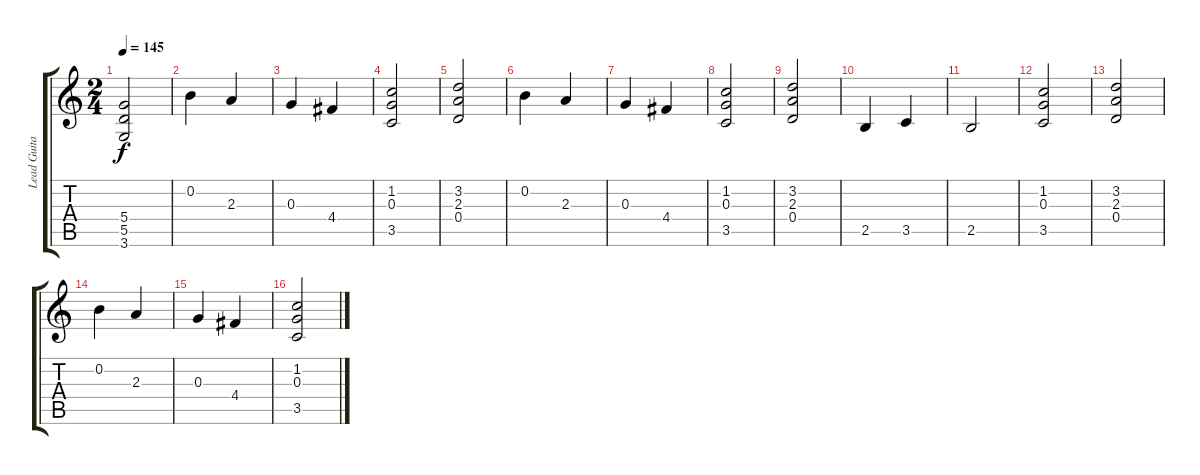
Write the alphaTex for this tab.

\track ("Lead Guitar" "Lead Guita") {instrument distortionguitar}
\staff {score tabs}
\tuning (E4 B3 G3 D3 A2 E2) {hide}
\ts (2 4)
\tempo 145
\clef g2
\ks c
(5.4{t} 5.5{t} 3.6{t}).2{dy f} |
0.2.4 2.3.4 |
0.3.4 4.4.4 |
(1.2 0.3 3.5).2 |
(3.2 2.3 0.4).2 |
0.2.4 2.3.4 |
0.3.4 4.4.4 |
(1.2 0.3 3.5).2 |
(3.2 2.3 0.4).2 |
2.5.4 3.5.4 |
2.5.2 |
(1.2 0.3 3.5).2 |
(3.2 2.3 0.4).2 |
0.2.4 2.3.4 |
0.3.4 4.4.4 |
(1.2 0.3 3.5).2
